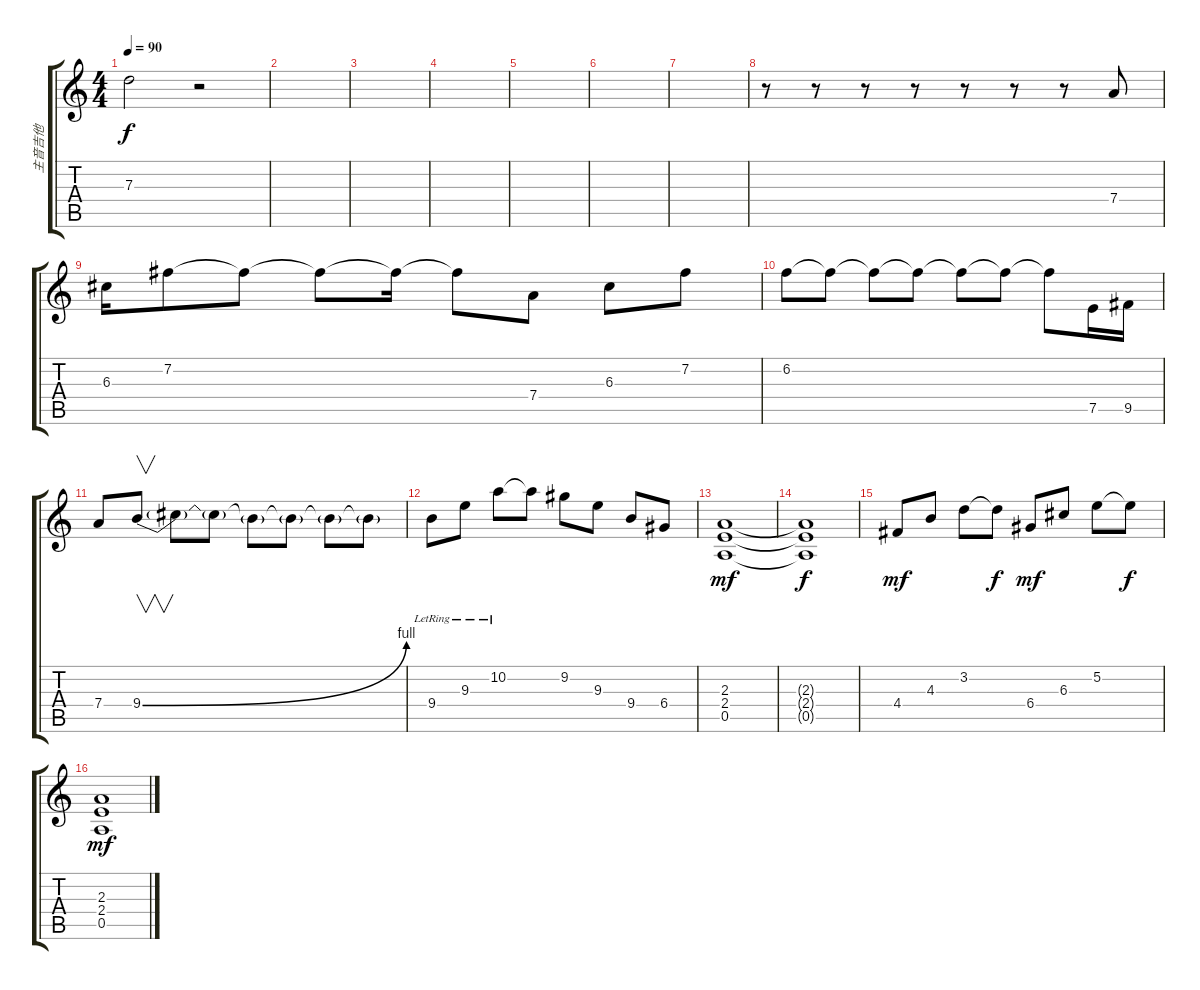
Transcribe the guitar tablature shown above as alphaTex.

\track ("主音吉他" "主音吉他") {instrument overdrivenguitar}
\staff {score tabs}
\tuning (E4 B3 G3 D3 A2 E2) {hide}
\ts (4 4)
\tempo 90
\clef g2
\ks c
7.3{t}.2{dy f} r.2 |
|
|
|
|
|
|
r.8 r.8 r.8 r.8 r.8 r.8 r.8 7.4.8 |
6.3.16 7.2.8 7.2{t}.8 7.2{t}.8 7.2{t}.16 7.2{t}.8 7.4.8 6.3.8 7.2.8 |
6.2.8 6.2{t}.8 6.2{t}.8 6.2{t}.8 6.2{t}.8 6.2{t}.8 6.2{t}.8 7.5.16 9.5.16 |
7.4.8 9.4{be (bend 0 0 60 4)}.8{v} 9.4{t}.8 9.4{t}.8 9.4{t}.8 9.4{t}.8 9.4{t}.8 9.4{t}.8 |
9.4{lr}.8 9.3{lr}.8 10.2{lr}.8 10.2{t}.8 9.2.8 9.3.8 9.4.8 6.4.8 |
(2.3 2.4 0.5).1{dy mf} |
(2.3{t} 2.4{t} 0.5{t}).1{dy f} |
4.4.8{dy mf} 4.3.8 3.2.8 3.2{t}.8{dy f} 6.4.8{dy mf} 6.3.8 5.2.8 5.2{t}.8{dy f} |
(2.3 2.4 0.5).1{dy mf}
